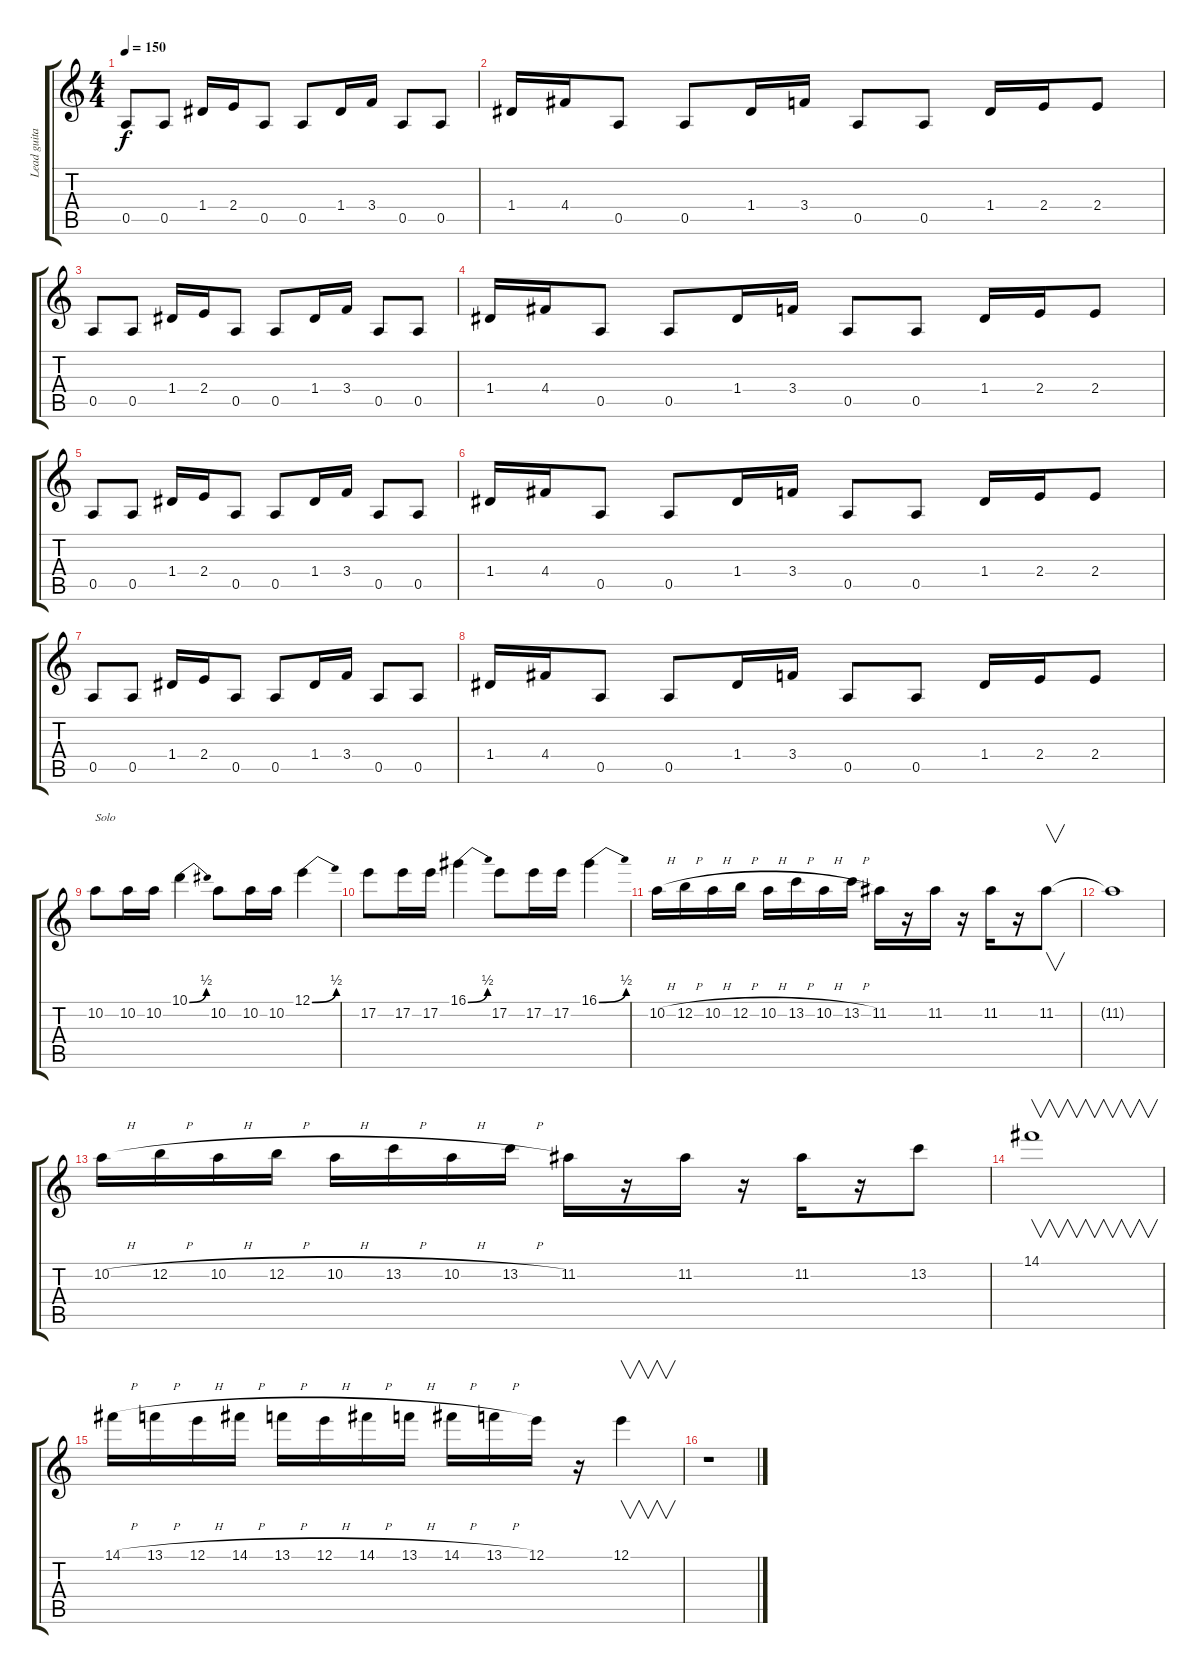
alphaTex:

\track ("Lead guitar" "Lead guita") {instrument overdrivenguitar}
\staff {score tabs}
\tuning (E4 B3 G3 D3 A2 E2) {hide}
\ts (4 4)
\tempo 150
\clef g2
\ks c
0.5.8{dy f} 0.5.8 1.4.16 2.4.16 0.5.8 0.5.8 1.4.16 3.4.16 0.5.8 0.5.8 |
1.4.16 4.4.16 0.5.8 0.5.8 1.4.16 3.4.16 0.5.8 0.5.8 1.4.16 2.4.16 2.4.8 |
0.5.8 0.5.8 1.4.16 2.4.16 0.5.8 0.5.8 1.4.16 3.4.16 0.5.8 0.5.8 |
1.4.16 4.4.16 0.5.8 0.5.8 1.4.16 3.4.16 0.5.8 0.5.8 1.4.16 2.4.16 2.4.8 |
0.5.8 0.5.8 1.4.16 2.4.16 0.5.8 0.5.8 1.4.16 3.4.16 0.5.8 0.5.8 |
1.4.16 4.4.16 0.5.8 0.5.8 1.4.16 3.4.16 0.5.8 0.5.8 1.4.16 2.4.16 2.4.8 |
0.5.8 0.5.8 1.4.16 2.4.16 0.5.8 0.5.8 1.4.16 3.4.16 0.5.8 0.5.8 |
1.4.16 4.4.16 0.5.8 0.5.8 1.4.16 3.4.16 0.5.8 0.5.8 1.4.16 2.4.16 2.4.8 |
10.2.8{txt "Solo"} 10.2.16 10.2.16 10.1{be (bend 0 0 60 2)}.4 10.2.8 10.2.16 10.2.16 12.1{be (bend 0 0 60 2)}.4 |
17.2.8 17.2.16 17.2.16 16.1{be (bend 0 0 60 2)}.4 17.2.8 17.2.16 17.2.16 16.1{be (bend 0 0 60 2)}.4 |
10.2{h}.16 12.2{h}.16 10.2{h}.16 12.2{h}.16 10.2{h}.16 13.2{h}.16 10.2{h}.16 13.2{h}.16 11.2.16 r.16 11.2.16 r.16 11.2.16 r.16 11.2.8{v} |
11.2{t}.1 |
10.2{h}.16 12.2{h}.16 10.2{h}.16 12.2{h}.16 10.2{h}.16 13.2{h}.16 10.2{h}.16 13.2{h}.16 11.2.16 r.16 11.2.16 r.16 11.2.16 r.16 13.2.8 |
14.1.1{v} |
14.1{h}.16 13.1{h}.16 12.1{h}.16 14.1{h}.16 13.1{h}.16 12.1{h}.16 14.1{h}.16 13.1{h}.16 14.1{h}.16 13.1{h}.16 12.1.16 r.16 12.1.4{v} |
r.1
